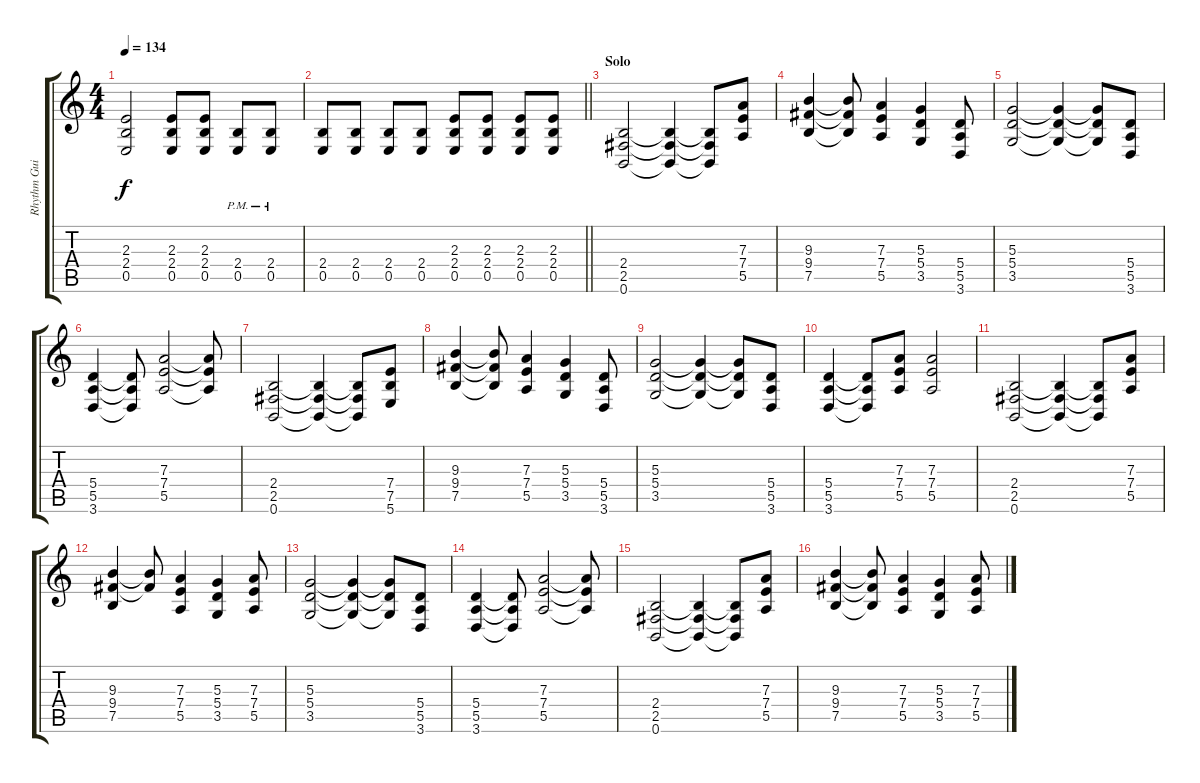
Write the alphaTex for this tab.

\track ("Rhythm Guitar" "Rhythm Gui") {instrument distortionguitar}
\staff {score tabs}
\tuning (B3 Gb3 D3 A2 E2 B1) {hide}
\ts (4 4)
\tempo 134
\clef g2
\ks c
(2.3 2.4 0.5).2{dy f} (2.3 2.4 0.5).8 (2.3 2.4 0.5).8 (2.4{pm} 0.5{pm}).8 (2.4{pm} 0.5{pm}).8 |
\barLineRight lightlight
(2.4 0.5).8 (2.4 0.5).8 (2.4 0.5).8 (2.4 0.5).8 (2.3 2.4 0.5).8 (2.3 2.4 0.5).8 (2.3 2.4 0.5).8 (2.3 2.4 0.5).8 |
\section ("" "Solo")
(2.4 2.5 0.6).2 (2.4{t} 2.5{t} 0.6{t}).4 (2.4{t} 2.5{t} 0.6{t}).8 (7.3 7.4 5.5).8 |
(9.3 9.4 7.5).4 (9.3{t} 9.4{t} 7.5{t}).8 (7.3 7.4 5.5).4 (5.3 5.4 3.5).4 (5.4 5.5 3.6).8 |
(5.3 5.4 3.5).2 (5.3{t} 5.4{t} 3.5{t}).4 (5.3{t} 5.4{t} 3.5{t}).8 (5.4 5.5 3.6).8 |
(5.4 5.5 3.6).4 (5.4{t} 5.5{t} 3.6{t}).8 (7.3 7.4 5.5).2 (7.3{t} 7.4{t} 5.5{t}).8 |
(2.4 2.5 0.6).2 (2.4{t} 2.5{t} 0.6{t}).4 (2.4{t} 2.5{t} 0.6{t}).8 (7.4 7.5 5.6).8 |
(9.3 9.4 7.5).4 (9.3{t} 9.4{t} 7.5{t}).8 (7.3 7.4 5.5).4 (5.3 5.4 3.5).4 (5.4 5.5 3.6).8 |
(5.3 5.4 3.5).2 (5.3{t} 5.4{t} 3.5{t}).4 (5.3{t} 5.4{t} 3.5{t}).8 (5.4 5.5 3.6).8 |
(5.4 5.5 3.6).4 (5.4{t} 5.5{t} 3.6{t}).8 (7.3 7.4 5.5).8 (7.3 7.4 5.5).2 |
(2.4 2.5 0.6).2 (2.4{t} 2.5{t} 0.6{t}).4 (2.4{t} 2.5{t} 0.6{t}).8 (7.3 7.4 5.5).8 |
(9.3 9.4 7.5).4 (9.3{t} 9.4{t}).8 (7.3 7.4 5.5).4 (5.3 5.4 3.5).4 (7.3 7.4 5.5).8 |
(5.3 5.4 3.5).2 (5.3{t} 5.4{t} 3.5{t}).4 (5.3{t} 5.4{t} 3.5{t}).8 (5.4 5.5 3.6).8 |
(5.4 5.5 3.6).4 (5.4{t} 5.5{t} 3.6{t}).8 (7.3 7.4 5.5).2 (7.3{t} 7.4{t} 5.5{t}).8 |
(2.4 2.5 0.6).2 (2.4{t} 2.5{t} 0.6{t}).4 (2.4{t} 2.5{t} 0.6{t}).8 (7.3 7.4 5.5).8 |
(9.3 9.4 7.5).4 (9.3{t} 9.4{t} 7.5{t}).8 (7.3 7.4 5.5).4 (5.3 5.4 3.5).4 (7.3 7.4 5.5).8
